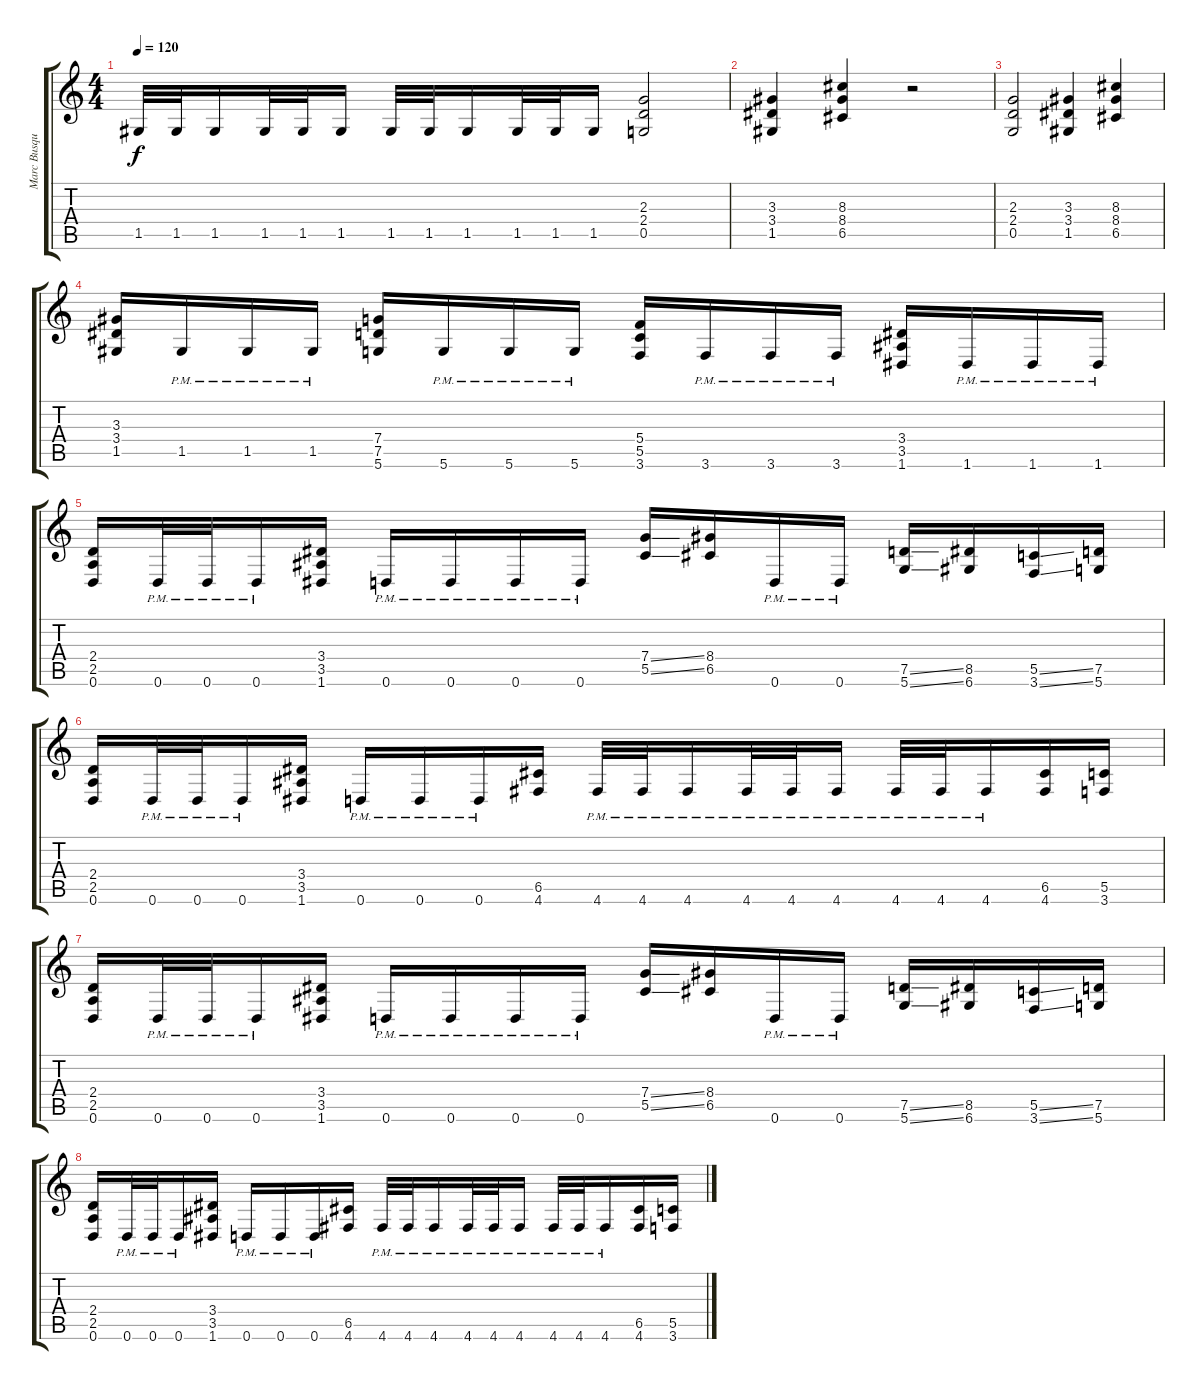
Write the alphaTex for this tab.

\track ("Marc Busque" "Marc Busqu") {instrument distortionguitar}
\staff {score tabs}
\tuning (D4 A3 F3 C3 G2 D2) {hide}
\ts (4 4)
\tempo 120
\clef g2
\ks c
1.5.32{dy f} 1.5.32 1.5.16 1.5.32 1.5.32 1.5.16 1.5.32 1.5.32 1.5.16 1.5.32 1.5.32 1.5.16 (2.3 2.4 0.5).2 |
(3.3 3.4 1.5).4 (8.3 8.4 6.5).4 r.2 |
(2.3 2.4 0.5).2 (3.3 3.4 1.5).4 (8.3 8.4 6.5).4 |
(3.3 3.4 1.5).16 1.5{pm}.16 1.5{pm}.16 1.5{pm}.16 (7.4 7.5 5.6).16 5.6{pm}.16 5.6{pm}.16 5.6{pm}.16 (5.4 5.5 3.6).16 3.6{pm}.16 3.6{pm}.16 3.6{pm}.16 (3.4 3.5 1.6).16 1.6{pm}.16 1.6{pm}.16 1.6{pm}.16 |
(2.4 2.5 0.6).16 0.6{pm}.32 0.6{pm}.32 0.6{pm}.16 (3.4 3.5 1.6).16 0.6{pm}.16 0.6{pm}.16 0.6{pm}.16 0.6{pm}.16 (7.4{ss} 5.5{ss}).16 (8.4 6.5).16 0.6{pm}.16 0.6{pm}.16 (7.5{ss} 5.6{ss}).16 (8.5 6.6).16 (5.5{ss} 3.6{ss}).16 (7.5 5.6).16 |
(2.4 2.5 0.6).16 0.6{pm}.32 0.6{pm}.32 0.6{pm}.16 (3.4 3.5 1.6).16 0.6{pm}.16 0.6{pm}.16 0.6{pm}.16 (6.5 4.6).16 4.6{pm}.32 4.6{pm}.32 4.6{pm}.16 4.6{pm}.32 4.6{pm}.32 4.6{pm}.16 4.6{pm}.32 4.6{pm}.32 4.6{pm}.16 (6.5 4.6).16 (5.5 3.6).16 |
(2.4 2.5 0.6).16 0.6{pm}.32 0.6{pm}.32 0.6{pm}.16 (3.4 3.5 1.6).16 0.6{pm}.16 0.6{pm}.16 0.6{pm}.16 0.6{pm}.16 (7.4{ss} 5.5{ss}).16 (8.4 6.5).16 0.6{pm}.16 0.6{pm}.16 (7.5{ss} 5.6{ss}).16 (8.5 6.6).16 (5.5{ss} 3.6{ss}).16 (7.5 5.6).16 |
(2.4 2.5 0.6).16 0.6{pm}.32 0.6{pm}.32 0.6{pm}.16 (3.4 3.5 1.6).16 0.6{pm}.16 0.6{pm}.16 0.6{pm}.16 (6.5 4.6).16 4.6{pm}.32 4.6{pm}.32 4.6{pm}.16 4.6{pm}.32 4.6{pm}.32 4.6{pm}.16 4.6{pm}.32 4.6{pm}.32 4.6{pm}.16 (6.5 4.6).16 (5.5 3.6).16
